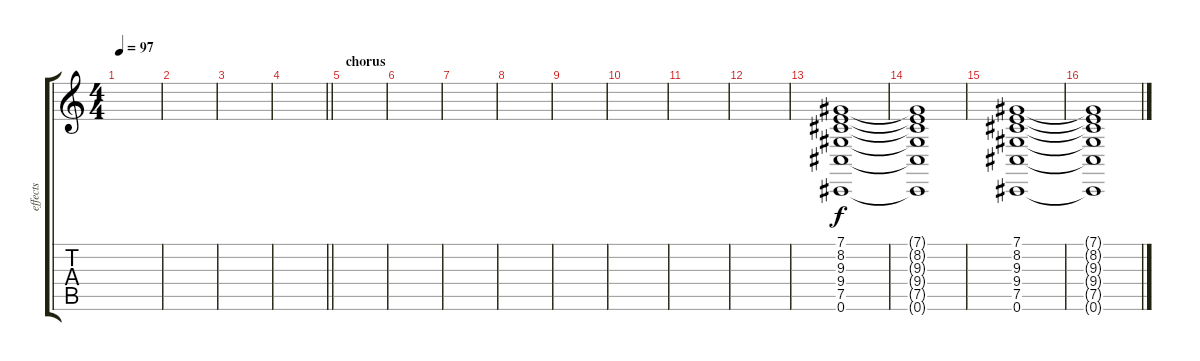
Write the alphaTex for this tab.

\track ("effects" "effects") {instrument fx7echoes}
\staff {score tabs}
\tuning (Db4 Ab3 E3 B2 Gb2 Db2) {hide}
\ts (4 4)
\tempo 97
\clef g2
\ks c
|
|
|
\barLineRight lightlight
|
\section ("" "chorus")
|
|
|
|
|
|
|
|
(7.1 8.2 9.3 9.4 7.5 0.6).1 |
(7.1{t} 8.2{t} 9.3{t} 9.4{t} 7.5{t} 0.6{t}).1 |
(7.1 8.2 9.3 9.4 7.5 0.6).1 |
(7.1{t} 8.2{t} 9.3{t} 9.4{t} 7.5{t} 0.6{t}).1
